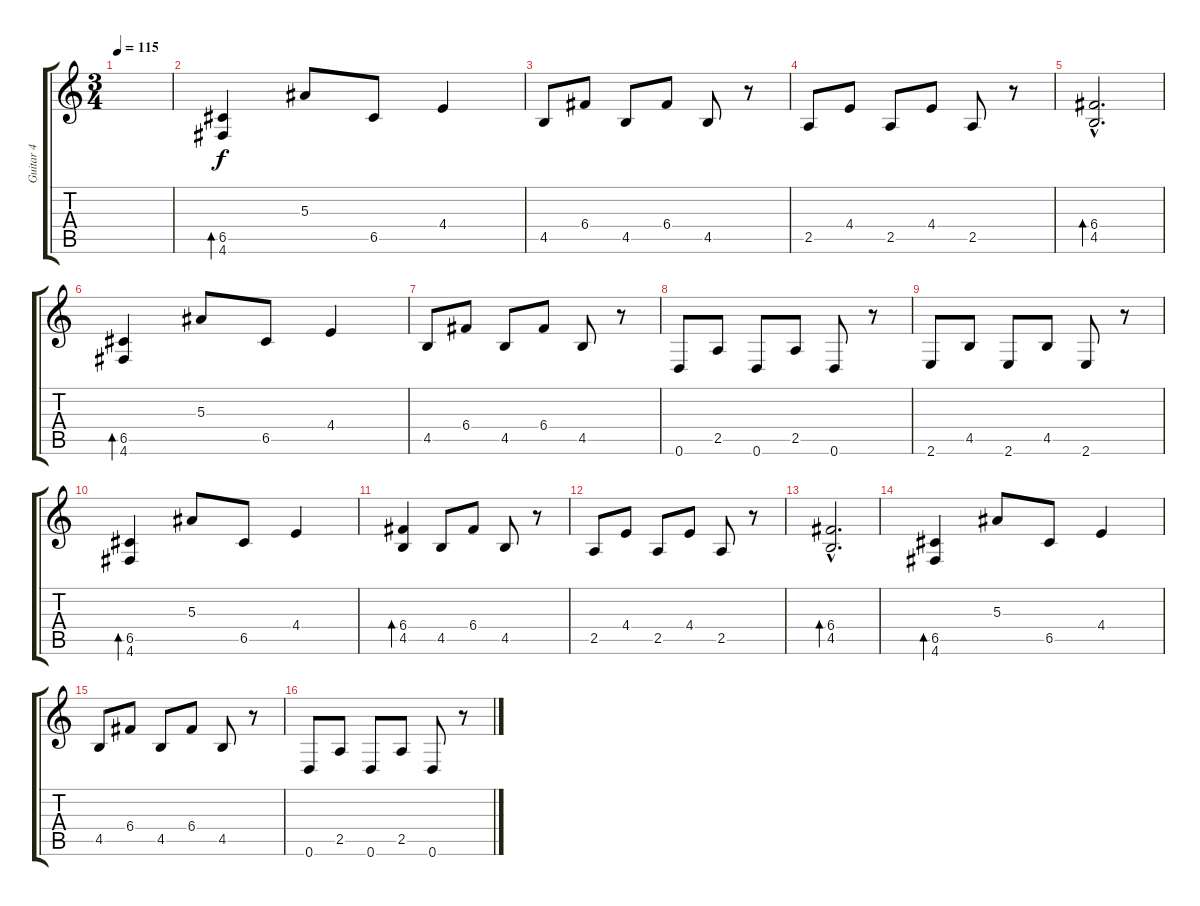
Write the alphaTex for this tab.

\track ("Guitar 4" "Guitar 4") {instrument acousticguitarsteel}
\staff {score tabs}
\tuning (D4 A3 F3 C3 G2 D2) {hide}
\ts (3 4)
\tempo 115
\clef g2
\ks c
|
\section ("" "")
(6.5 4.6).4{bd 240} 5.3.8 6.5.8 4.4.4 |
4.5.8 6.4.8 4.5.8 6.4.8 4.5.8 r.8 |
2.5.8 4.4.8 2.5.8 4.4.8 2.5.8 r.8 |
(6.4{hac} 4.5{hac}).2{d bd 240} |
(6.5 4.6).4{bd 240} 5.3.8 6.5.8 4.4.4 |
4.5.8 6.4.8 4.5.8 6.4.8 4.5.8 r.8 |
0.6.8 2.5.8 0.6.8 2.5.8 0.6.8 r.8 |
2.6.8 4.5.8 2.6.8 4.5.8 2.6.8 r.8 |
(6.5 4.6).4{bd 240} 5.3.8 6.5.8 4.4.4 |
(6.4 4.5).4{bd 240} 4.5.8 6.4.8 4.5.8 r.8 |
2.5.8 4.4.8 2.5.8 4.4.8 2.5.8 r.8 |
(6.4{hac} 4.5{hac}).2{d bd 240} |
(6.5 4.6).4{bd 240} 5.3.8 6.5.8 4.4.4 |
4.5.8 6.4.8 4.5.8 6.4.8 4.5.8 r.8 |
0.6.8 2.5.8 0.6.8 2.5.8 0.6.8 r.8
